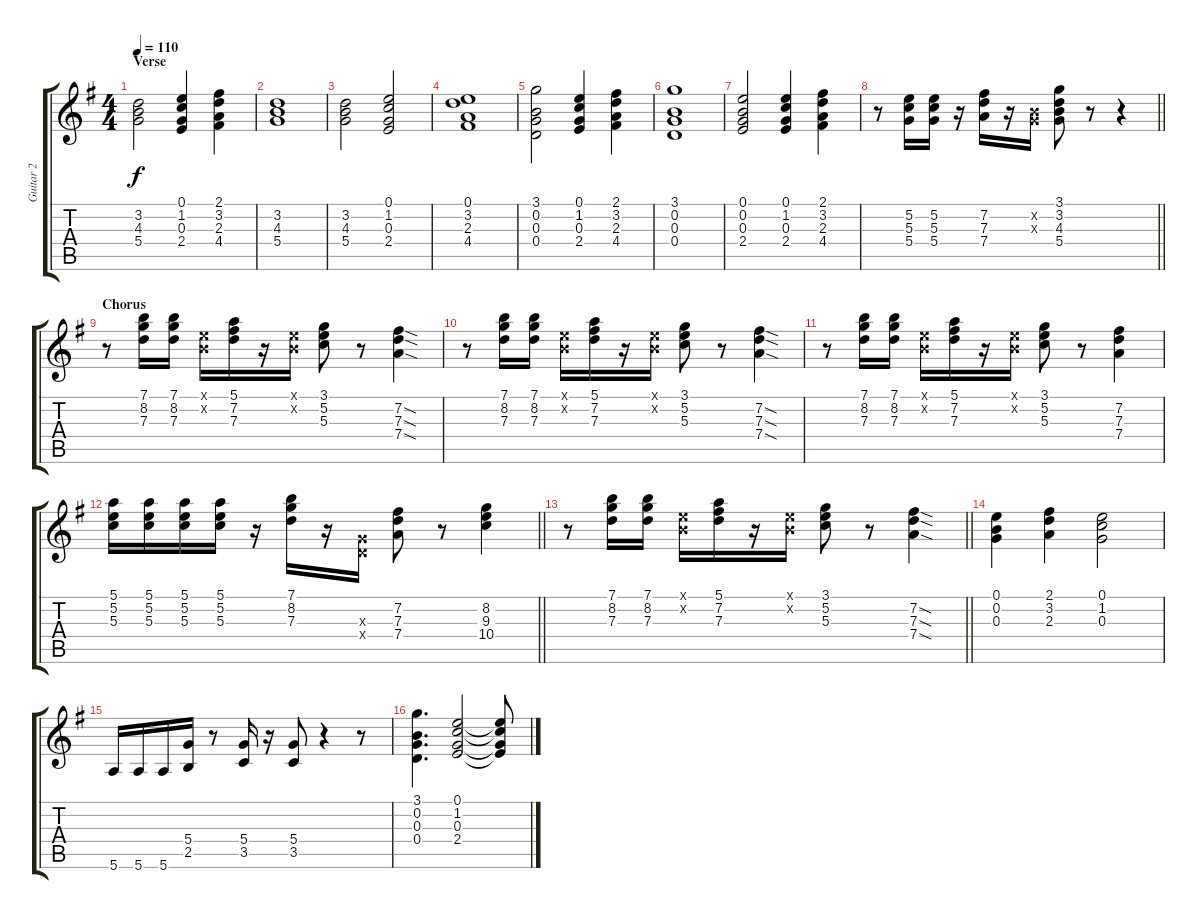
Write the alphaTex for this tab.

\track ("Guitar 2" "Guitar 2") {instrument electricguitarclean}
\staff {score tabs}
\tuning (E4 B3 G3 D3 A2 E2) {hide}
\ts (4 4)
\section ("" "Verse")
\tempo 110
\clef g2
\ks g
(3.2 4.3 5.4).2{dy f} (0.1 1.2 0.3 2.4).4 (2.1 3.2 2.3 4.4).4 |
(3.2 4.3 5.4).1 |
(3.2 4.3 5.4).2 (0.1 1.2 0.3 2.4).2 |
(0.1 3.2 2.3 4.4).1 |
(3.1 0.2 0.3 0.4).2 (0.1 1.2 0.3 2.4).4 (2.1 3.2 2.3 4.4).4 |
(3.1 0.2 0.3 0.4).1 |
(0.1 0.2 0.3 2.4).2 (0.1 1.2 0.3 2.4).4 (2.1 3.2 2.3 4.4).4 |
\barLineRight lightlight
r.8 (5.2 5.3 5.4).16 (5.2 5.3 5.4).16 r.16 (7.2 7.3 7.4).16 r.16 (0.2{x} 0.3{x}).16 (3.1 3.2 4.3 5.4).8 r.8 r.4 |
\section ("" "Chorus")
r.8 (7.1 8.2 7.3).16 (7.1 8.2 7.3).16 (0.1{x} 0.2{x}).16 (5.1 7.2 7.3).16 r.16 (0.1{x} 0.2{x}).16 (3.1 5.2 5.3).8 r.8 (7.2{sod} 7.3{sod} 7.4{sod}).4 |
r.8 (7.1 8.2 7.3).16 (7.1 8.2 7.3).16 (0.1{x} 0.2{x}).16 (5.1 7.2 7.3).16 r.16 (0.1{x} 0.2{x}).16 (3.1 5.2 5.3).8 r.8 (7.2{sod} 7.3{sod} 7.4{sod}).4 |
r.8 (7.1 8.2 7.3).16 (7.1 8.2 7.3).16 (0.1{x} 0.2{x}).16 (5.1 7.2 7.3).16 r.16 (0.1{x} 0.2{x}).16 (3.1 5.2 5.3).8 r.8 (7.2 7.3 7.4).4 |
\barLineRight lightlight
(5.1 5.2 5.3).16 (5.1 5.2 5.3).16 (5.1 5.2 5.3).16 (5.1 5.2 5.3).16 r.16 (7.1 8.2 7.3).16 r.16 (0.3{x} 0.4{x}).16 (7.2 7.3 7.4).8 r.8 (8.2 9.3 10.4).4 |
\barLineRight lightlight
r.8 (7.1 8.2 7.3).16 (7.1 8.2 7.3).16 (0.1{x} 0.2{x}).16 (5.1 7.2 7.3).16 r.16 (0.1{x} 0.2{x}).16 (3.1 5.2 5.3).8 r.8 (7.2{sod} 7.3{sod} 7.4{sod}).4 |
(0.1 0.2 0.3).4 (2.1 3.2 2.3).4 (0.1 1.2 0.3).2 |
5.6.16 5.6.16 5.6.16 (5.4 2.5).16 r.8 (5.4 3.5).16 r.16 (5.4 3.5).8 r.4 r.8 |
(3.1 0.2 0.3 0.4).4{d} (0.1 1.2 0.3 2.4).2 (0.1{t} 1.2{t} 0.3{t} 2.4{t}).8
